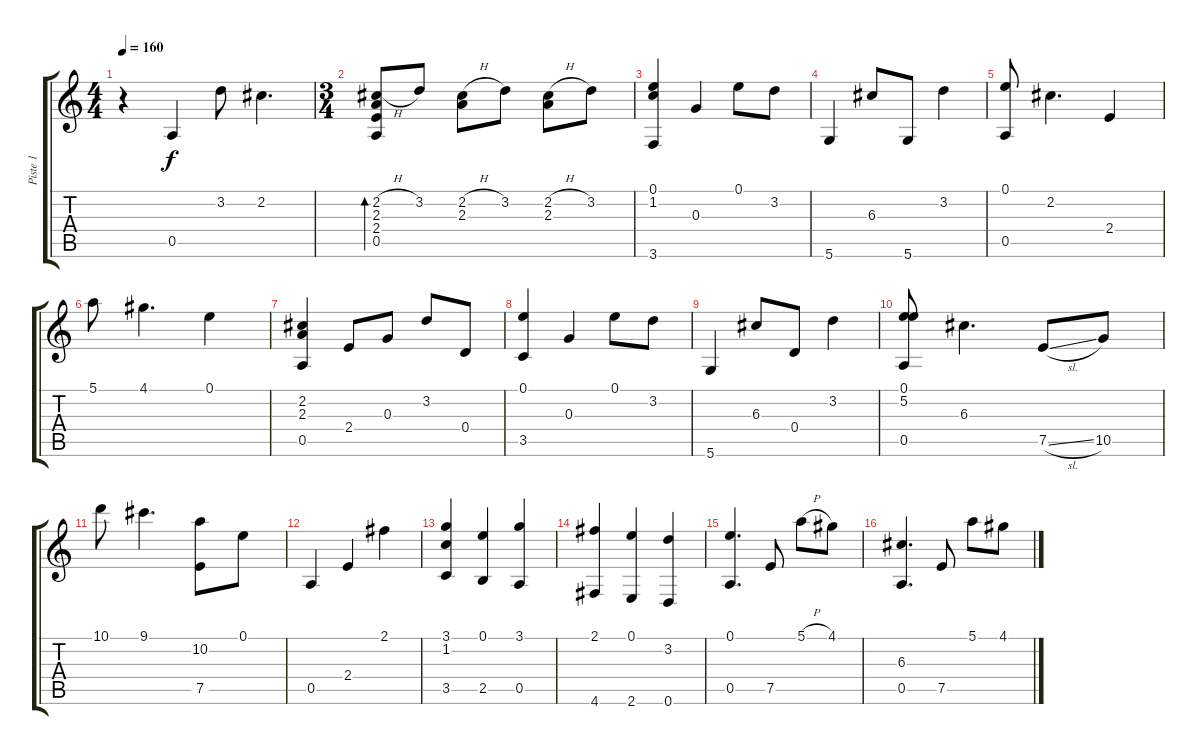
\track ("Piste 1" "Piste 1") {instrument acousticguitarsteel}
\staff {score tabs}
\tuning (E4 B3 G3 D3 A2 D2) {hide}
\ts (4 4)
\tempo 160
\clef g2
\ks c
r.4{dy f} 0.5.4 3.2.8 2.2.4{d} |
\ts (3 4)
(2.2{h} 2.3 2.4 0.5).8{bd 480} 3.2.8 (2.2{h} 2.3).8 3.2.8 (2.2{h} 2.3).8 3.2.8 |
(0.1 1.2 3.6).4 0.3.4 0.1.8 3.2.8 |
5.6.4 6.3.8 5.6.8 3.2.4 |
(0.1 0.5).8 2.2.4{d} 2.4.4 |
5.1.8 4.1.4{d} 0.1.4 |
(2.2 2.3 0.5).4 2.4.8 0.3.8 3.2.8 0.4.8 |
(0.1 3.5).4 0.3.4 0.1.8 3.2.8 |
5.6.4 6.3.8 0.4.8 3.2.4 |
(0.1 5.2 0.5).8 6.3.4{d} 7.5{sl}.8 10.5.8 |
10.1.8 9.1.4{d} (10.2 7.5).8 0.1.8 |
0.5.4 2.4.4 2.1.4 |
(3.1 1.2 3.5).4 (0.1 2.5).4 (3.1 0.5).4 |
(2.1 4.6).4 (0.1 2.6).4 (3.2 0.6).4 |
(0.1 0.5).4{d} 7.5.8 5.1{h}.8 4.1.8 |
(6.3 0.5).4{d} 7.5.8 5.1.8 4.1.8
